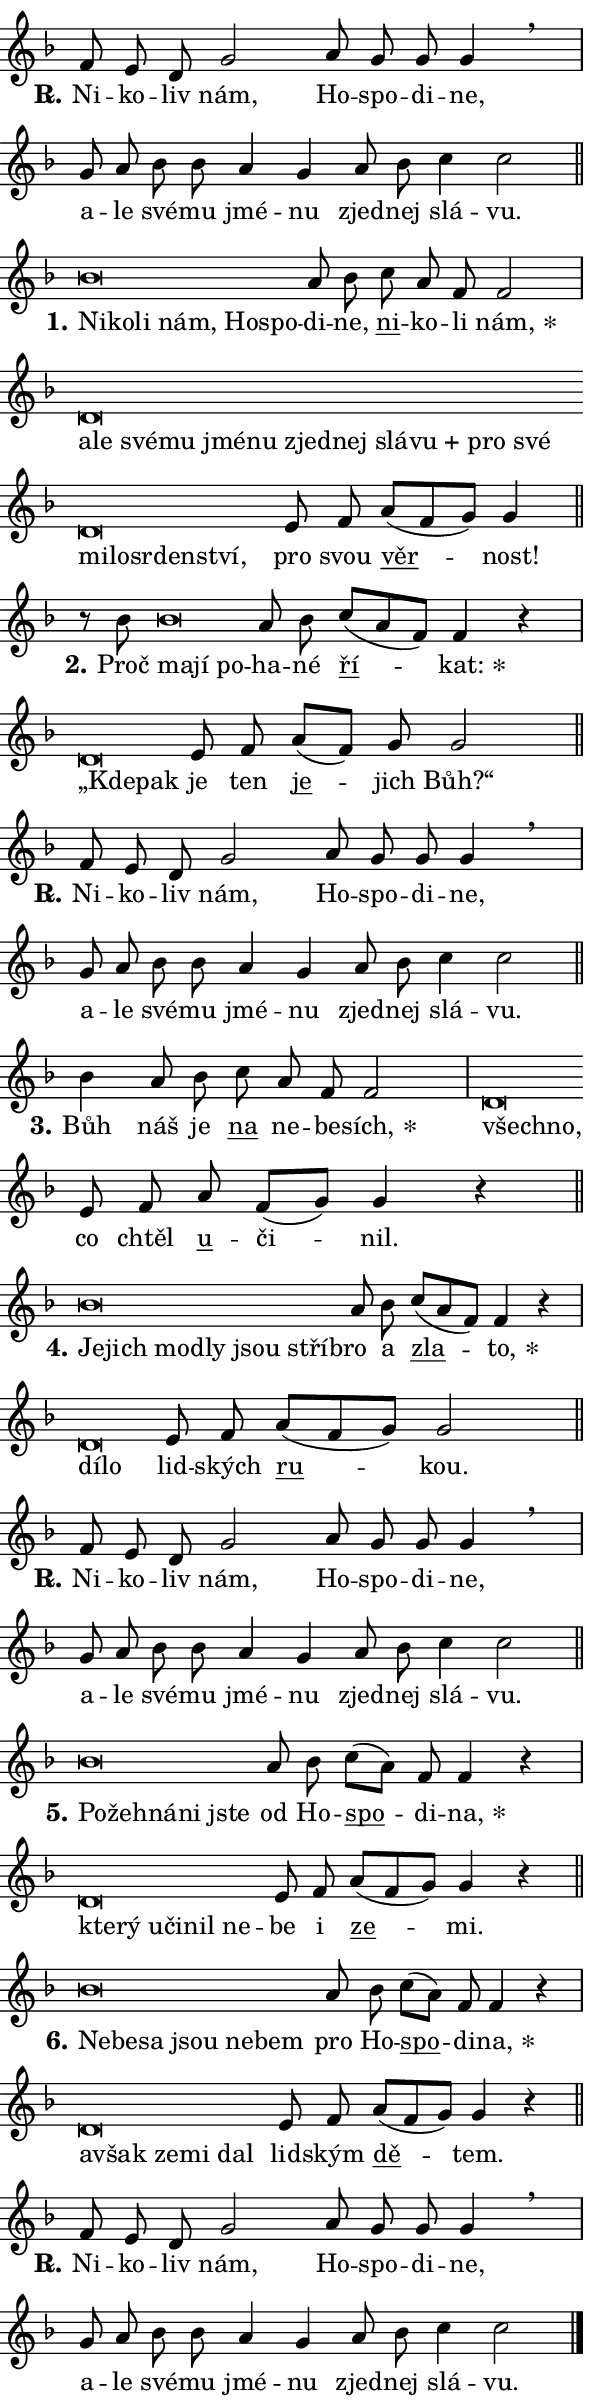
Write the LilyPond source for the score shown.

\version "2.24.0"
\header { tagline = "" }
\paper {
  indent = 0\cm
  top-margin = 0\cm
  right-margin = 0.13\cm % to fit lyric hyphens
  bottom-margin = 0\cm
  left-margin = 0\cm
  paper-width = 10\cm
  page-breaking = #ly:one-page-breaking
  system-system-spacing.basic-distance = #11
  score-system-spacing.basic-distance = #11
  ragged-last = ##f
}


%% Author: Thomas Morley
%% https://lists.gnu.org/archive/html/lilypond-user/2020-05/msg00002.html
#(define (line-position grob)
"Returns position of @var[grob} in current system:
   @code{'start}, if at first time-step
   @code{'end}, if at last time-step
   @code{'middle} otherwise
"
  (let* ((col (ly:item-get-column grob))
         (ln (ly:grob-object col 'left-neighbor))
         (rn (ly:grob-object col 'right-neighbor))
         (col-to-check-left (if (ly:grob? ln) ln col))
         (col-to-check-right (if (ly:grob? rn) rn col))
         (break-dir-left
           (and
             (ly:grob-property col-to-check-left 'non-musical #f)
             (ly:item-break-dir col-to-check-left)))
         (break-dir-right
           (and
             (ly:grob-property col-to-check-right 'non-musical #f)
             (ly:item-break-dir col-to-check-right))))
        (cond ((eqv? 1 break-dir-left) 'start)
              ((eqv? -1 break-dir-right) 'end)
              (else 'middle))))

#(define (tranparent-at-line-position vctor)
  (lambda (grob)
  "Relying on @code{line-position} select the relevant enry from @var{vctor}.
Used to determine transparency,"
    (case (line-position grob)
      ((end) (not (vector-ref vctor 0)))
      ((middle) (not (vector-ref vctor 1)))
      ((start) (not (vector-ref vctor 2))))))

noteHeadBreakVisibility =
#(define-music-function (break-visibility)(vector?)
"Makes @code{NoteHead}s transparent relying on @var{break-visibility}"
#{
  \override NoteHead.transparent =
    #(tranparent-at-line-position break-visibility)
#})

#(define delete-ledgers-for-transparent-note-heads
  (lambda (grob)
    "Reads whether a @code{NoteHead} is transparent.
If so this @code{NoteHead} is removed from @code{'note-heads} from
@var{grob}, which is supposed to be @code{LedgerLineSpanner}.
As a result ledgers are not printed for this @code{NoteHead}"
    (let* ((nhds-array (ly:grob-object grob 'note-heads))
           (nhds-list
             (if (ly:grob-array? nhds-array)
                 (ly:grob-array->list nhds-array)
                 '()))
           ;; Relies on the transparent-property being done before
           ;; Staff.LedgerLineSpanner.after-line-breaking is executed.
           ;; This is fragile ...
           (to-keep
             (remove
               (lambda (nhd)
                 (ly:grob-property nhd 'transparent #f))
               nhds-list)))
      ;; TODO find a better method to iterate over grob-arrays, similiar
      ;; to filter/remove etc for lists
      ;; For now rebuilt from scratch
      (set! (ly:grob-object grob 'note-heads)  '())
      (for-each
        (lambda (nhd)
          (ly:pointer-group-interface::add-grob grob 'note-heads nhd))
        to-keep))))

squashNotes = {
  \override NoteHead.X-extent = #'(-0.2 . 0.2)
  \override NoteHead.Y-extent = #'(-0.75 . 0)
  \override NoteHead.stencil =
    #(lambda (grob)
       (let ((pos (ly:grob-property grob 'staff-position)))
         (begin
           (if (< pos -7) (display "ERROR: Lower brevis then expected\n") (display ""))
           (if (<= pos -6) ly:text-interface::print ly:note-head::print))))
}
unSquashNotes = {
  \revert NoteHead.X-extent
  \revert NoteHead.Y-extent
  \revert NoteHead.stencil
}

hideNotes = \noteHeadBreakVisibility #begin-of-line-visible
unHideNotes = \noteHeadBreakVisibility #all-visible

% work-around for resetting accidentals
% https://lilypond.org/doc/v2.23/Documentation/notation/displaying-rhythms#unmetered-music
cadenzaMeasure = {
  \cadenzaOff
  \partial 1024 s1024
  \cadenzaOn
}

#(define-markup-command (accent layout props text) (markup?)
  "Underline accented syllable"
  (interpret-markup layout props
    #{\markup \override #'(offset . 4.3) \underline { #text }#}))

responsum = \markup \concat {
  "R" \hspace #-1.05 \path #0.1 #'((moveto 0 0.07) (lineto 0.9 0.8)) \hspace #0.05 "."
}

spaceSize = #0.6828661417322834 % exact space size for TeX Gyre Schola

\layout {
  \context {
    \Staff
    \remove "Time_signature_engraver"
    \override LedgerLineSpanner.after-line-breaking = #delete-ledgers-for-transparent-note-heads
  }
  \context {
    \Lyrics {
      \override LyricSpace.minimum-distance = \spaceSize
      \override LyricText.font-name = #"TeX Gyre Schola"
      \override LyricText.font-size = 1
      \override StanzaNumber.font-name = #"TeX Gyre Schola Bold"
      \override StanzaNumber.font-size = 1
    }
  }
  \context {
    \Score 
    \override NoteHead.text =
      #(lambda (grob) 
        (let ((pos (ly:grob-property grob 'staff-position)))
          #{\markup {
            \combine
              \halign #-0.55 \raise #(if (= pos -6) 0 0.5) \override #'(thickness . 2) \draw-line #'(3.2 . 0)
              \musicglyph "noteheads.sM1"
          }#}))
  }
}

% magnetic-lyrics.ily
%
%   written by
%     Jean Abou Samra <jean@abou-samra.fr>
%     Werner Lemberg <wl@gnu.org>
%
%   adapted by
%     Jiri Hon <jiri.hon@gmail.com>
%
% Version 2022-Apr-15

% https://www.mail-archive.com/lilypond-user@gnu.org/msg149350.html

#(define (Left_hyphen_pointer_engraver context)
   "Collect syllable-hyphen-syllable occurrences in lyrics and store
them in properties.  This engraver only looks to the left.  For
example, if the lyrics input is @code{foo -- bar}, it does the
following.

@itemize @bullet
@item
Set the @code{text} property of the @code{LyricHyphen} grob between
@q{foo} and @q{bar} to @code{foo}.

@item
Set the @code{left-hyphen} property of the @code{LyricText} grob with
text @q{foo} to the @code{LyricHyphen} grob between @q{foo} and
@q{bar}.
@end itemize

Use this auxiliary engraver in combination with the
@code{lyric-@/text::@/apply-@/magnetic-@/offset!} hook."
   (let ((hyphen #f)
         (text #f))
     (make-engraver
      (acknowledgers
       ((lyric-syllable-interface engraver grob source-engraver)
        (set! text grob)))
      (end-acknowledgers
       ((lyric-hyphen-interface engraver grob source-engraver)
        ;(when (not (grob::has-interface grob 'lyric-space-interface))
          (set! hyphen grob)));)
      ((stop-translation-timestep engraver)
       (when (and text hyphen)
         (ly:grob-set-object! text 'left-hyphen hyphen))
       (set! text #f)
       (set! hyphen #f)))))

#(define (lyric-text::apply-magnetic-offset! grob)
   "If the space between two syllables is less than the value in
property @code{LyricText@/.details@/.squash-threshold}, move the right
syllable to the left so that it gets concatenated with the left
syllable.

Use this function as a hook for
@code{LyricText@/.after-@/line-@/breaking} if the
@code{Left_@/hyphen_@/pointer_@/engraver} is active."
   (let ((hyphen (ly:grob-object grob 'left-hyphen #f)))
     (when hyphen
       (let ((left-text (ly:spanner-bound hyphen LEFT)))
         (when (grob::has-interface left-text 'lyric-syllable-interface)
           (let* ((common (ly:grob-common-refpoint grob left-text X))
                  (this-x-ext (ly:grob-extent grob common X))
                  (left-x-ext
                   (begin
                     ;; Trigger magnetism for left-text.
                     (ly:grob-property left-text 'after-line-breaking)
                     (ly:grob-extent left-text common X)))
                  ;; `delta` is the gap width between two syllables.
                  (delta (- (interval-start this-x-ext)
                            (interval-end left-x-ext)))
                  (details (ly:grob-property grob 'details))
                  (threshold (assoc-get 'squash-threshold details 0.2)))
             (when (< delta threshold)
               (let* (;; We have to manipulate the input text so that
                      ;; ligatures crossing syllable boundaries are not
                      ;; disabled.  For languages based on the Latin
                      ;; script this is essentially a beautification.
                      ;; However, for non-Western scripts it can be a
                      ;; necessity.
                      (lt (ly:grob-property left-text 'text))
                      (rt (ly:grob-property grob 'text))
                      (is-space (grob::has-interface hyphen 'lyric-space-interface))
                      (space (if is-space " " ""))
                      (extra-delta (if is-space spaceSize 0))
                      ;; Append new syllable.
                      (ltrt-space (if (and (string? lt) (string? rt))
                                (string-append lt space rt)
                                (make-concat-markup (list lt space rt))))
                      ;; Right-align `ltrt` to the right side.
                      (ltrt-space-markup (grob-interpret-markup
                               grob
                               (make-translate-markup
                                (cons (interval-length this-x-ext) 0)
                                (make-right-align-markup ltrt-space)))))
                 (begin
                   ;; Don't print `left-text`.
                   (ly:grob-set-property! left-text 'stencil #f)
                   ;; Set text and stencil (which holds all collected
                   ;; syllables so far) and shift it to the left.
                   (ly:grob-set-property! grob 'text ltrt-space)
                   (ly:grob-set-property! grob 'stencil ltrt-space-markup)
                   (ly:grob-translate-axis! grob (- (- delta extra-delta)) X))))))))))


#(define (lyric-hyphen::displace-bounds-first grob)
   ;; Make very sure this callback isn't triggered too early.
   (let ((left (ly:spanner-bound grob LEFT))
         (right (ly:spanner-bound grob RIGHT)))
     (ly:grob-property left 'after-line-breaking)
     (ly:grob-property right 'after-line-breaking)
     (ly:lyric-hyphen::print grob)))

squashThreshold = #0.4

\layout {
  \context {
    \Lyrics
    \consists #Left_hyphen_pointer_engraver
    \override LyricText.after-line-breaking =
      #lyric-text::apply-magnetic-offset!
    \override LyricHyphen.stencil = #lyric-hyphen::displace-bounds-first
    \override LyricText.details.squash-threshold = \squashThreshold
    \override LyricHyphen.minimum-distance = 0
    \override LyricHyphen.minimum-length = \squashThreshold
  }
}

squashText = \override LyricText.details.squash-threshold = 9999
unSquashText = \override LyricText.details.squash-threshold = \squashThreshold

leftText = \override LyricText.self-alignment-X = #LEFT
unLeftText = \revert LyricText.self-alignment-X

starOffset = #(lambda (grob) 
                (let ((x_offset (ly:self-alignment-interface::aligned-on-x-parent grob)))
                  (if (= x_offset 0) 0 (+ x_offset 1.2))))

star = #(define-music-function (syllable)(string?)
"Append star separator at the end of a syllable"
#{
  \once \override LyricText.X-offset = #starOffset
  \lyricmode { \markup {
    #syllable
    \override #'((font-name . "TeX Gyre Schola Bold")) \hspace #0.2 \lower #0.65 \larger "*"
  } }
#})

starAccent = #(define-music-function (syllable)(string?)
"Append star separator at the end of a syllable and make accent"
#{
  \once \override LyricText.X-offset = #starOffset
  \lyricmode { \markup {
    \accent #syllable
    \override #'((font-name . "TeX Gyre Schola Bold")) \hspace #0.2 \lower #0.65 \larger "*"
  } }
#})

breath = #(define-music-function (syllable)(string?)
"Append breathing indicator at the end of a syllable"
#{
  \lyricmode { \markup { #syllable "+" } }
#})

optionalBreath = #(define-music-function (syllable)(string?)
"Append optional breathing indicator at the end of a syllable"
#{
  \lyricmode { \markup { #syllable "(+)" } }
#})


\score {
    <<
        \new Voice = "melody" { \cadenzaOn \key f \major \relative { f'8 e d g2 a8 g g g4 \breathe \cadenzaMeasure \bar "|" g8 a bes bes a4 g \bar "" a8 bes c4 c2 \cadenzaMeasure \bar "||" \break } }
        \new Lyrics \lyricsto "melody" { \lyricmode { \set stanza = \responsum
Ni -- ko -- liv nám, Ho -- spo -- di -- ne, a -- le své -- mu jmé -- nu zjed -- nej slá -- vu. } }
    >>
    \layout {}
}

\score {
    <<
        \new Voice = "melody" { \cadenzaOn \key f \major \relative { \squashNotes bes'\breve*1/16 \hideNotes \breve*1/16 \bar "" \breve*1/16 \bar "" \breve*1/16 \bar "" \breve*1/16 \breve*1/16 \bar "" \unHideNotes \unSquashNotes a8 bes \bar "" c a f f2 \cadenzaMeasure \bar "|" \squashNotes d\breve*1/16 \hideNotes \breve*1/16 \bar "" \breve*1/16 \bar "" \breve*1/16 \bar "" \breve*1/16 \bar "" \breve*1/16 \bar "" \breve*1/16 \bar "" \breve*1/16 \bar "" \breve*1/16 \bar "" \breve*1/16 \bar "" \breve*1/16 \bar "" \breve*1/16 \bar "" \breve*1/16 \bar "" \breve*1/16 \bar "" \breve*1/16 \bar "" \breve*1/16 \breve*1/16 \bar "" \unHideNotes \unSquashNotes e8 f \bar "" a[( f g)] g4 \cadenzaMeasure \bar "||" \break } }
        \new Lyrics \lyricsto "melody" { \lyricmode { \set stanza = "1."
\leftText Ni -- \squashText ko -- li nám, Ho -- spo -- \unLeftText \unSquashText di -- ne, \markup \accent ni -- ko -- li \star nám, \leftText a -- \squashText le své -- mu jmé -- nu zjed -- nej slá -- \breath "vu" pro své mi -- lo -- sr -- den -- ství, \unLeftText \unSquashText pro svou \markup \accent věr -- nost! } }
    >>
    \layout {}
}

\score {
    <<
        \new Voice = "melody" { \cadenzaOn \key f \major \relative { r8 bes'8 \squashNotes bes\breve*1/16 \hideNotes \breve*1/16 \breve*1/16 \bar "" \unHideNotes \unSquashNotes a8 bes \bar "" c[( a f)] f4 r \cadenzaMeasure \bar "|" \squashNotes d\breve*1/16 \hideNotes \breve*1/16 \bar "" \unHideNotes \unSquashNotes e8 f \bar "" a[( f)] g g2 \cadenzaMeasure \bar "||" \break } }
        \new Lyrics \lyricsto "melody" { \lyricmode { \set stanza = "2."
Proč \leftText ma -- \squashText jí po -- \unLeftText \unSquashText ha -- né \markup \accent ří -- \star kat: \leftText „Kde -- \squashText pak \unLeftText \unSquashText je ten \markup \accent je -- jich Bůh?“ } }
    >>
    \layout {}
}

\score {
    <<
        \new Voice = "melody" { \cadenzaOn \key f \major \relative { f'8 e d g2 a8 g g g4 \breathe \cadenzaMeasure \bar "|" g8 a bes bes a4 g \bar "" a8 bes c4 c2 \cadenzaMeasure \bar "||" \break } }
        \new Lyrics \lyricsto "melody" { \lyricmode { \set stanza = \responsum
Ni -- ko -- liv nám, Ho -- spo -- di -- ne, a -- le své -- mu jmé -- nu zjed -- nej slá -- vu. } }
    >>
    \layout {}
}

\score {
    <<
        \new Voice = "melody" { \cadenzaOn \key f \major \relative { bes'4 a8 bes \bar "" c a f f2 \cadenzaMeasure \bar "|" \squashNotes d\breve*1/16 \hideNotes \breve*1/16 \bar "" \unHideNotes \unSquashNotes e8 f \bar "" a f[( g)] g4 r \cadenzaMeasure \bar "||" \break } }
        \new Lyrics \lyricsto "melody" { \lyricmode { \set stanza = "3."
Bůh náš je \markup \accent na ne -- be -- \star sích, \leftText všech -- \squashText no, \unLeftText \unSquashText co chtěl \markup \accent u -- či -- nil. } }
    >>
    \layout {}
}

\score {
    <<
        \new Voice = "melody" { \cadenzaOn \key f \major \relative { \squashNotes bes'\breve*1/16 \hideNotes \breve*1/16 \bar "" \breve*1/16 \bar "" \breve*1/16 \bar "" \breve*1/16 \breve*1/16 \bar "" \unHideNotes \unSquashNotes a8 bes \bar "" c[( a f)] f4 r \cadenzaMeasure \bar "|" \squashNotes d\breve*1/16 \hideNotes \breve*1/16 \bar "" \unHideNotes \unSquashNotes e8 f \bar "" a[( f g)] g2 \cadenzaMeasure \bar "||" \break } }
        \new Lyrics \lyricsto "melody" { \lyricmode { \set stanza = "4."
\leftText Je -- \squashText jich mo -- dly jsou stříb -- \unLeftText \unSquashText ro a \markup \accent zla -- \star to, \leftText dí -- \squashText lo \unLeftText \unSquashText lid -- ských \markup \accent ru -- kou. } }
    >>
    \layout {}
}

\score {
    <<
        \new Voice = "melody" { \cadenzaOn \key f \major \relative { f'8 e d g2 a8 g g g4 \breathe \cadenzaMeasure \bar "|" g8 a bes bes a4 g \bar "" a8 bes c4 c2 \cadenzaMeasure \bar "||" \break } }
        \new Lyrics \lyricsto "melody" { \lyricmode { \set stanza = \responsum
Ni -- ko -- liv nám, Ho -- spo -- di -- ne, a -- le své -- mu jmé -- nu zjed -- nej slá -- vu. } }
    >>
    \layout {}
}

\score {
    <<
        \new Voice = "melody" { \cadenzaOn \key f \major \relative { \squashNotes bes'\breve*1/16 \hideNotes \breve*1/16 \bar "" \breve*1/16 \bar "" \breve*1/16 \breve*1/16 \bar "" \unHideNotes \unSquashNotes a8 bes \bar "" c[( a)] f f4 r \cadenzaMeasure \bar "|" \squashNotes d\breve*1/16 \hideNotes \breve*1/16 \bar "" \breve*1/16 \bar "" \breve*1/16 \bar "" \breve*1/16 \breve*1/16 \bar "" \unHideNotes \unSquashNotes e8 f \bar "" a[( f g)] g4 r \cadenzaMeasure \bar "||" \break } }
        \new Lyrics \lyricsto "melody" { \lyricmode { \set stanza = "5."
\leftText Po -- \squashText žeh -- ná -- ni jste \unLeftText \unSquashText od Ho -- \markup \accent spo -- di -- \star na, \leftText kte -- \squashText rý u -- či -- nil ne -- \unLeftText \unSquashText be i \markup \accent ze -- mi. } }
    >>
    \layout {}
}

\score {
    <<
        \new Voice = "melody" { \cadenzaOn \key f \major \relative { \squashNotes bes'\breve*1/16 \hideNotes \breve*1/16 \bar "" \breve*1/16 \bar "" \breve*1/16 \bar "" \breve*1/16 \breve*1/16 \bar "" \unHideNotes \unSquashNotes a8 bes \bar "" c[( a)] f f4 r \cadenzaMeasure \bar "|" \squashNotes d\breve*1/16 \hideNotes \breve*1/16 \bar "" \breve*1/16 \bar "" \breve*1/16 \breve*1/16 \bar "" \unHideNotes \unSquashNotes e8 f \bar "" a[( f g)] g4 r \cadenzaMeasure \bar "||" \break } }
        \new Lyrics \lyricsto "melody" { \lyricmode { \set stanza = "6."
\leftText Ne -- \squashText be -- sa jsou ne -- bem \unLeftText \unSquashText pro Ho -- \markup \accent spo -- di -- \star na, \leftText a -- \squashText však ze -- mi dal \unLeftText \unSquashText lid -- ským \markup \accent dě -- tem. } }
    >>
    \layout {}
}

\score {
    <<
        \new Voice = "melody" { \cadenzaOn \key f \major \relative { f'8 e d g2 a8 g g g4 \breathe \cadenzaMeasure \bar "|" g8 a bes bes a4 g \bar "" a8 bes c4 c2 \cadenzaMeasure \bar "||" \break } \bar "|." }
        \new Lyrics \lyricsto "melody" { \lyricmode { \set stanza = \responsum
Ni -- ko -- liv nám, Ho -- spo -- di -- ne, a -- le své -- mu jmé -- nu zjed -- nej slá -- vu. } }
    >>
    \layout {}
}
